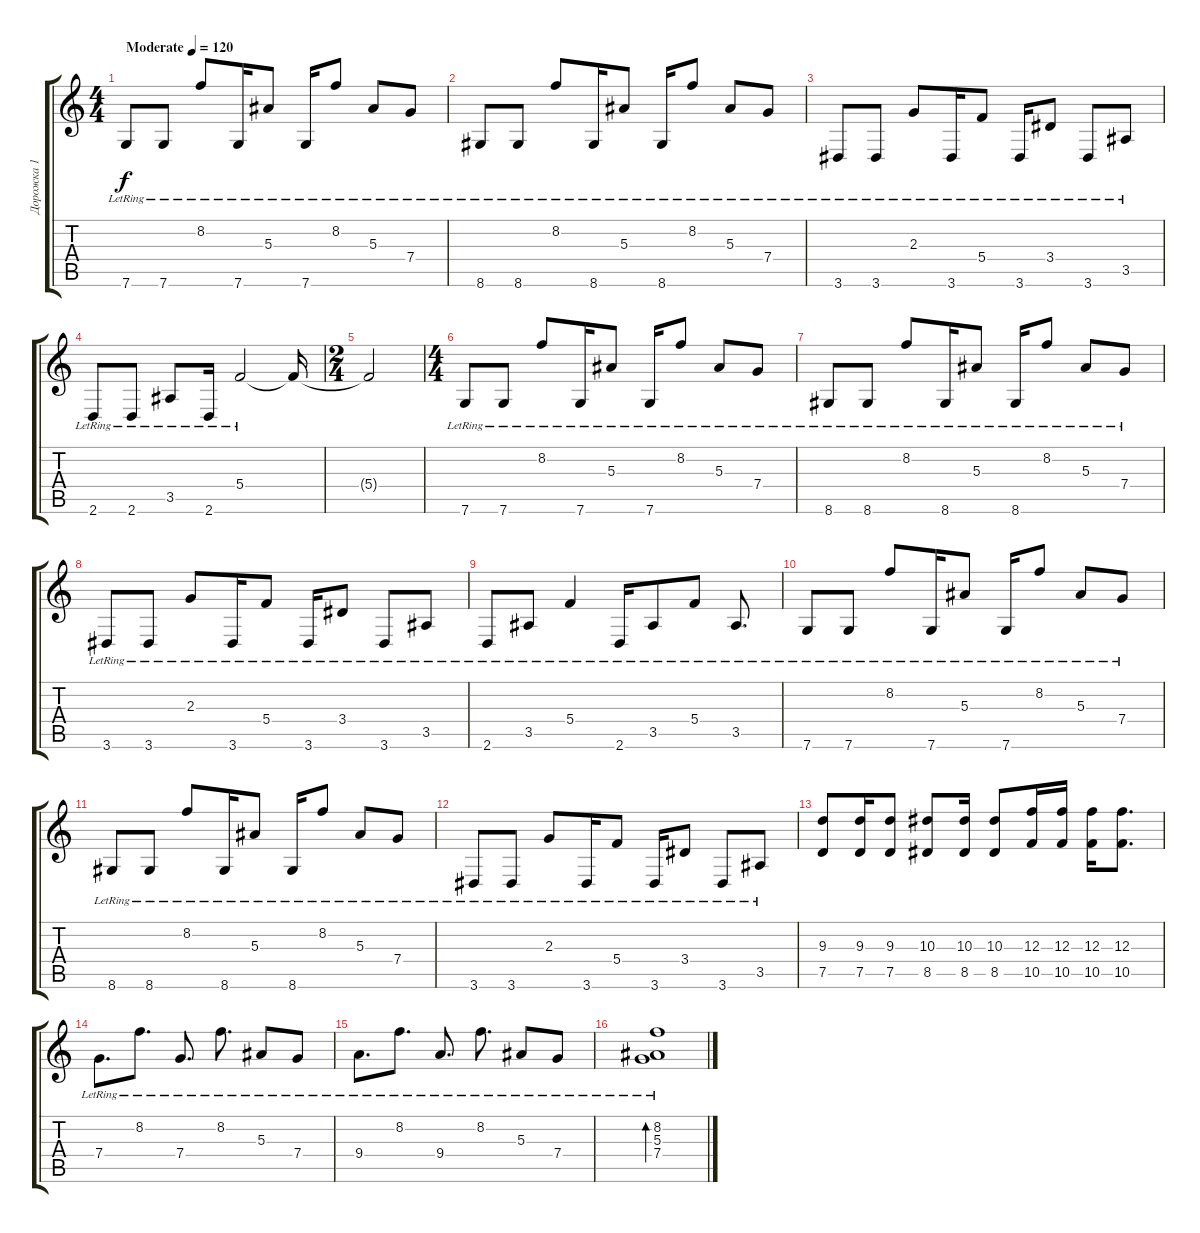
\track ("Дорожка 1" "Дорожка 1") {instrument acousticguitarsteel}
\staff {score tabs}
\tuning (D4 A3 F3 C3 G2 C2) {hide}
\ts (4 4)
\tempo (120 "Moderate")
\clef g2
\ks c
7.6{lr}.8{dy f instrument acousticguitarsteel} 7.6{lr}.8 8.2{lr}.8 7.6{lr}.16 5.3{lr}.8 7.6{lr}.16 8.2{lr}.8 5.3{lr}.8 7.4{lr}.8 |
8.6{lr}.8 8.6{lr}.8 8.2{lr}.8 8.6{lr}.16 5.3{lr}.8 8.6{lr}.16 8.2{lr}.8 5.3{lr}.8 7.4{lr}.8 |
3.6{lr}.8 3.6{lr}.8 2.3{lr}.8 3.6{lr}.16 5.4{lr}.8 3.6{lr}.16 3.4{lr}.8 3.6{lr}.8 3.5{lr}.8 |
2.6{lr}.8 2.6{lr}.8 3.5{lr}.8 2.6{lr}.16 5.4{lr}.2 5.4{t}.16 |
\ts (2 4)
5.4{t}.2 |
\ts (4 4)
7.6{lr}.8 7.6{lr}.8 8.2{lr}.8 7.6{lr}.16 5.3{lr}.8 7.6{lr}.16 8.2{lr}.8 5.3{lr}.8 7.4{lr}.8 |
8.6{lr}.8 8.6{lr}.8 8.2{lr}.8 8.6{lr}.16 5.3{lr}.8 8.6{lr}.16 8.2{lr}.8 5.3{lr}.8 7.4{lr}.8 |
3.6{lr}.8 3.6{lr}.8 2.3{lr}.8 3.6{lr}.16 5.4{lr}.8 3.6{lr}.16 3.4{lr}.8 3.6{lr}.8 3.5{lr}.8 |
2.6{lr}.8 3.5{lr}.8 5.4{lr}.4 2.6{lr}.16 3.5{lr}.8 5.4{lr}.8 3.5{lr}.8{d} |
7.6{lr}.8 7.6{lr}.8 8.2{lr}.8 7.6{lr}.16 5.3{lr}.8 7.6{lr}.16 8.2{lr}.8 5.3{lr}.8 7.4{lr}.8 |
8.6{lr}.8 8.6{lr}.8 8.2{lr}.8 8.6{lr}.16 5.3{lr}.8 8.6{lr}.16 8.2{lr}.8 5.3{lr}.8 7.4{lr}.8 |
3.6{lr}.8 3.6{lr}.8 2.3{lr}.8 3.6{lr}.16 5.4{lr}.8 3.6{lr}.16 3.4{lr}.8 3.6{lr}.8 3.5{lr}.8 |
(9.3 7.5).8 (9.3 7.5).16 (9.3 7.5).8 (10.3 8.5).8 (10.3 8.5).16 (10.3 8.5).8 (12.3 10.5).16 (12.3 10.5).16 (12.3 10.5).16 (12.3 10.5).8{d} |
7.4{lr}.8{d} 8.2{lr}.8{d} 7.4{lr}.8{d} 8.2{lr}.8{d} 5.3{lr}.8 7.4{lr}.8 |
9.4{lr}.8{d} 8.2{lr}.8{d} 9.4{lr}.8{d} 8.2{lr}.8{d} 5.3{lr}.8 7.4{lr}.8 |
(8.2 5.3{lr} 7.4{lr}).1{bd 240}
